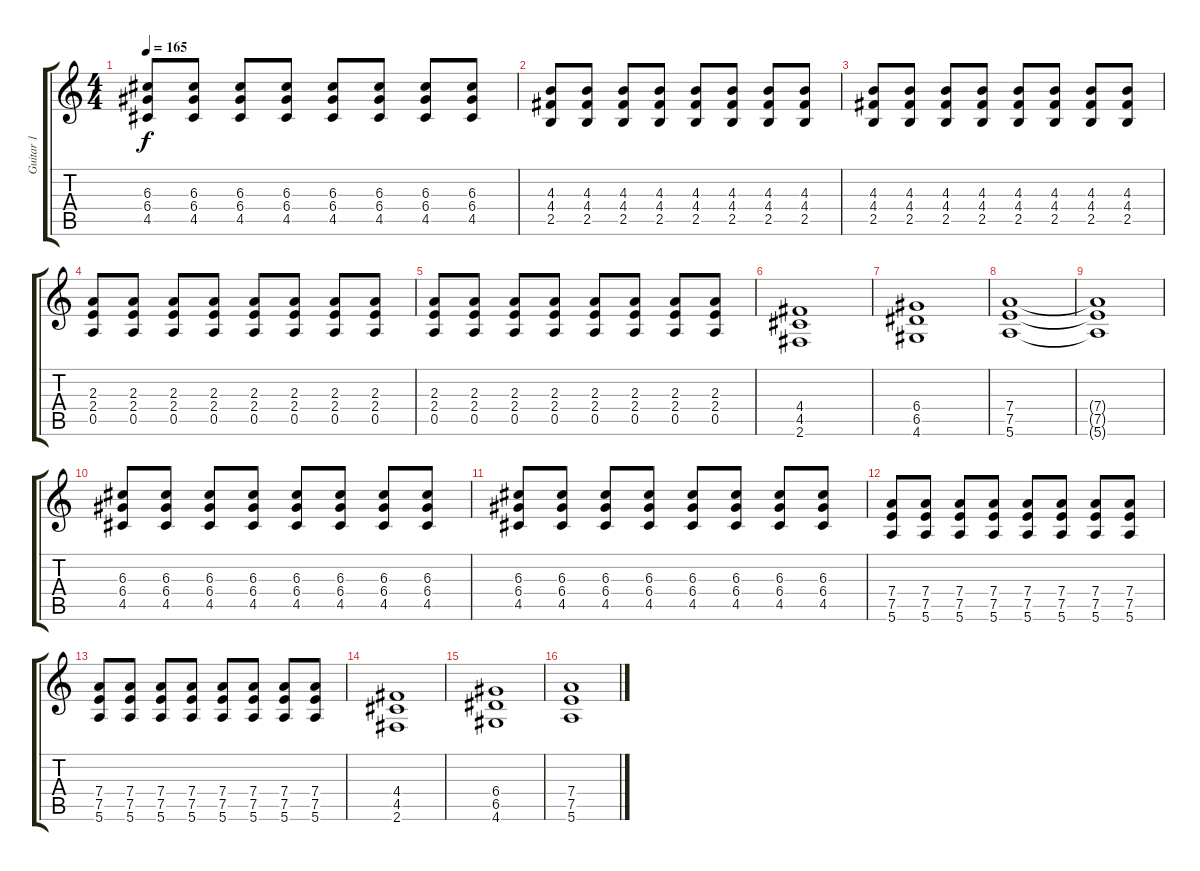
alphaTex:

\track ("Guitar 1" "Guitar 1") {instrument distortionguitar}
\staff {score tabs}
\tuning (E4 B3 G3 D3 A2 E2) {hide}
\ts (4 4)
\tempo 165
\clef g2
\ks c
(6.3 6.4 4.5).8{dy f} (6.3 6.4 4.5).8 (6.3 6.4 4.5).8 (6.3 6.4 4.5).8 (6.3 6.4 4.5).8 (6.3 6.4 4.5).8 (6.3 6.4 4.5).8 (6.3 6.4 4.5).8 |
(4.3 4.4 2.5).8 (4.3 4.4 2.5).8 (4.3 4.4 2.5).8 (4.3 4.4 2.5).8 (4.3 4.4 2.5).8 (4.3 4.4 2.5).8 (4.3 4.4 2.5).8 (4.3 4.4 2.5).8 |
(4.3 4.4 2.5).8 (4.3 4.4 2.5).8 (4.3 4.4 2.5).8 (4.3 4.4 2.5).8 (4.3 4.4 2.5).8 (4.3 4.4 2.5).8 (4.3 4.4 2.5).8 (4.3 4.4 2.5).8 |
(2.3 2.4 0.5).8 (2.3 2.4 0.5).8 (2.3 2.4 0.5).8 (2.3 2.4 0.5).8 (2.3 2.4 0.5).8 (2.3 2.4 0.5).8 (2.3 2.4 0.5).8 (2.3 2.4 0.5).8 |
(2.3 2.4 0.5).8 (2.3 2.4 0.5).8 (2.3 2.4 0.5).8 (2.3 2.4 0.5).8 (2.3 2.4 0.5).8 (2.3 2.4 0.5).8 (2.3 2.4 0.5).8 (2.3 2.4 0.5).8 |
(4.4 4.5 2.6).1 |
(6.4 6.5 4.6).1 |
(7.4 7.5 5.6).1 |
(7.4{t} 7.5{t} 5.6{t}).1 |
(6.3 6.4 4.5).8 (6.3 6.4 4.5).8 (6.3 6.4 4.5).8 (6.3 6.4 4.5).8 (6.3 6.4 4.5).8 (6.3 6.4 4.5).8 (6.3 6.4 4.5).8 (6.3 6.4 4.5).8 |
(6.3 6.4 4.5).8 (6.3 6.4 4.5).8 (6.3 6.4 4.5).8 (6.3 6.4 4.5).8 (6.3 6.4 4.5).8 (6.3 6.4 4.5).8 (6.3 6.4 4.5).8 (6.3 6.4 4.5).8 |
(7.4 7.5 5.6).8 (7.4 7.5 5.6).8 (7.4 7.5 5.6).8 (7.4 7.5 5.6).8 (7.4 7.5 5.6).8 (7.4 7.5 5.6).8 (7.4 7.5 5.6).8 (7.4 7.5 5.6).8 |
(7.4 7.5 5.6).8 (7.4 7.5 5.6).8 (7.4 7.5 5.6).8 (7.4 7.5 5.6).8 (7.4 7.5 5.6).8 (7.4 7.5 5.6).8 (7.4 7.5 5.6).8 (7.4 7.5 5.6).8 |
(4.4 4.5 2.6).1 |
(6.4 6.5 4.6).1 |
(7.4 7.5 5.6).1
